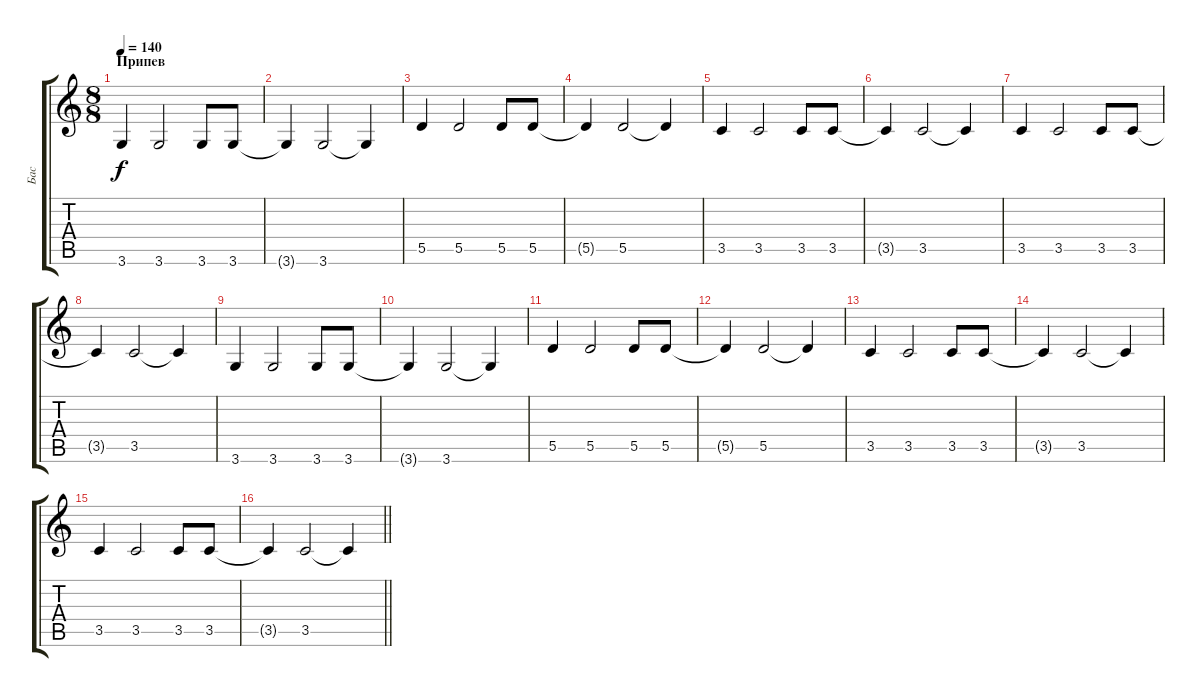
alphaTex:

\track ("Бас" "Бас") {instrument acousticbass}
\staff {score tabs}
\tuning (E4 B3 G3 D3 A2 E2) {hide}
\ts (8 8)
\section ("" "Припев")
\tempo 140
\clef g2
\ks c
3.6.4{dy f} 3.6.2 3.6.8 3.6.8 |
3.6{t}.4 3.6.2 3.6{t}.4 |
5.5.4 5.5.2 5.5.8 5.5.8 |
5.5{t}.4 5.5.2 5.5{t}.4 |
3.5.4 3.5.2 3.5.8 3.5.8 |
3.5{t}.4 3.5.2 3.5{t}.4 |
3.5.4 3.5.2 3.5.8 3.5.8 |
3.5{t}.4 3.5.2 3.5{t}.4 |
3.6.4 3.6.2 3.6.8 3.6.8 |
3.6{t}.4 3.6.2 3.6{t}.4 |
5.5.4 5.5.2 5.5.8 5.5.8 |
5.5{t}.4 5.5.2 5.5{t}.4 |
3.5.4 3.5.2 3.5.8 3.5.8 |
3.5{t}.4 3.5.2 3.5{t}.4 |
3.5.4 3.5.2 3.5.8 3.5.8 |
\barLineRight lightlight
3.5{t}.4 3.5.2 3.5{t}.4
